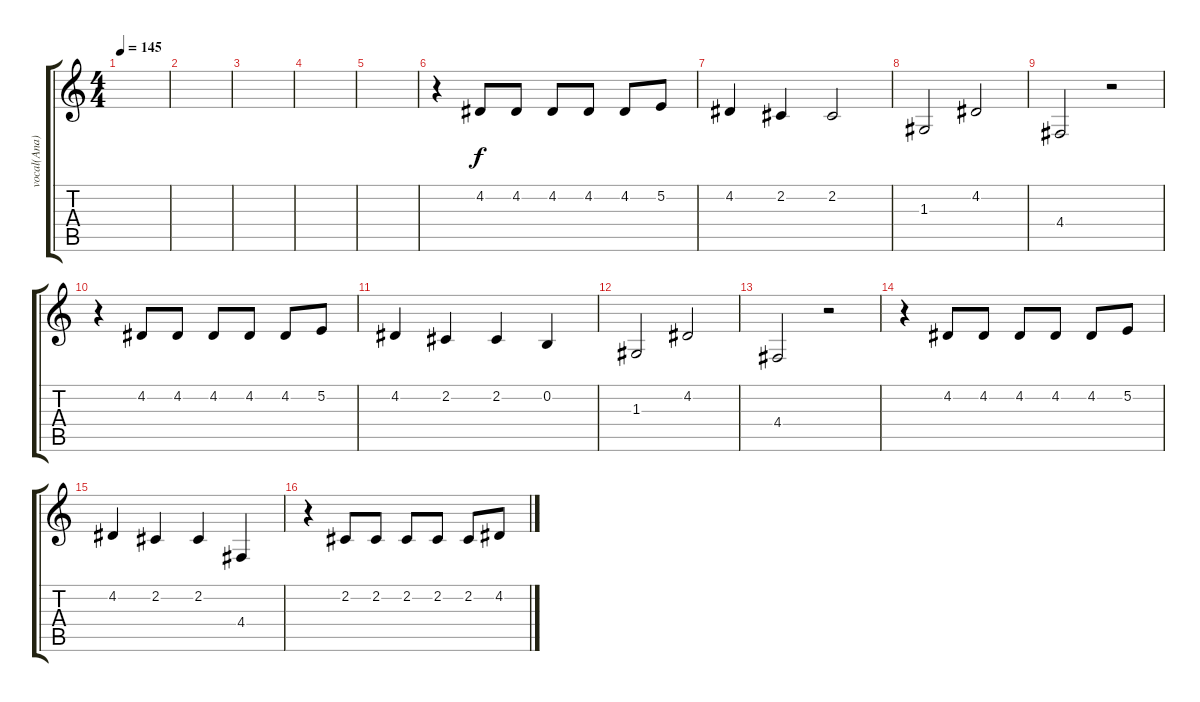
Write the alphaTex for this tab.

\track ("vocal(Ana)" "vocal(Ana)") {instrument violin}
\staff {score tabs}
\tuning (E4 B3 G3 D3 A2 E2) {hide}
\ts (4 4)
\tempo 145
\clef g2
\ks c
|
|
|
|
|
r.4{volume 12} 4.2.8 4.2.8 4.2.8 4.2.8 4.2.8 5.2.8 |
4.2.4 2.2.4 2.2.2 |
1.3.2 4.2.2 |
4.4.2 r.2 |
r.4 4.2.8 4.2.8 4.2.8 4.2.8 4.2.8 5.2.8 |
4.2.4 2.2.4 2.2.4 0.2.4 |
1.3.2 4.2.2 |
4.4.2 r.2 |
r.4 4.2.8 4.2.8 4.2.8 4.2.8 4.2.8 5.2.8 |
4.2.4 2.2.4 2.2.4 4.4.4 |
r.4 2.2.8 2.2.8 2.2.8 2.2.8 2.2.8 4.2.8
